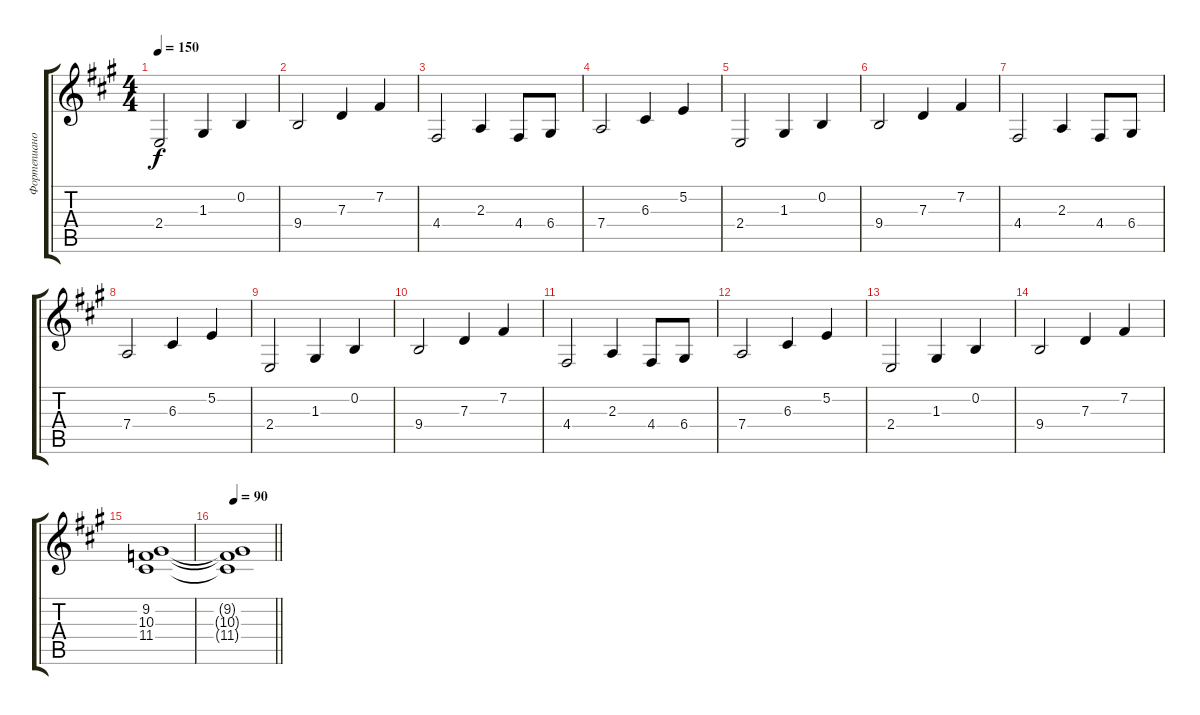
\track ("Фортепиано 2" "Фортепиано") {instrument electricgrandpiano}
\staff {score tabs}
\tuning (E4 B3 G3 D3 A2 E2) {hide}
\ts (4 4)
\tempo 150
\clef g2
\ks f#minor
2.4.2{dy f} 1.3.4 0.2.4 |
9.4.2 7.3.4 7.2.4 |
4.4.2 2.3.4 4.4.8 6.4.8 |
7.4.2 6.3.4 5.2.4 |
2.4.2 1.3.4 0.2.4 |
9.4.2 7.3.4 7.2.4 |
4.4.2 2.3.4 4.4.8 6.4.8 |
7.4.2 6.3.4 5.2.4 |
2.4.2 1.3.4 0.2.4 |
9.4.2 7.3.4 7.2.4 |
4.4.2 2.3.4 4.4.8 6.4.8 |
7.4.2 6.3.4 5.2.4 |
2.4.2 1.3.4 0.2.4 |
9.4.2 7.3.4 7.2.4 |
(9.2 10.3 11.4).1 |
\tempo 90
\barLineRight lightlight
(9.2{t} 10.3{t} 11.4{t}).1
